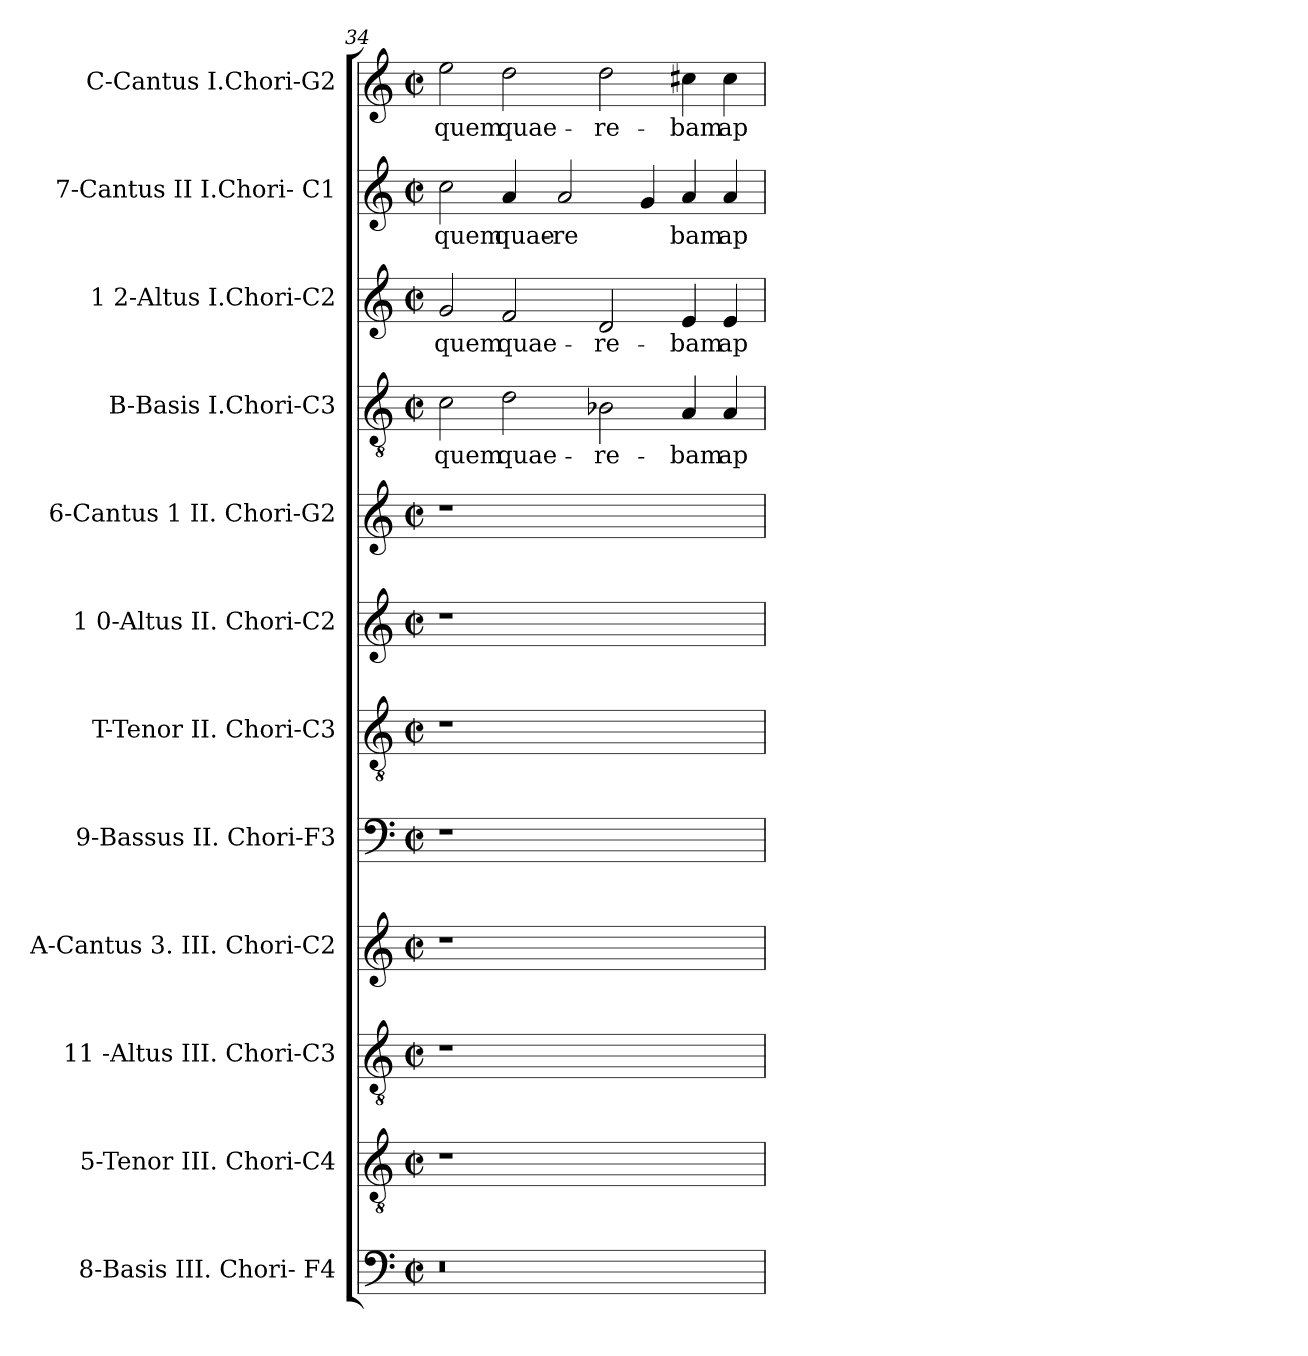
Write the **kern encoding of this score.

**kern	**kern	**kern	**kern	**kern	**kern	**kern	**kern	**kern	**text	**kern	**text	**kern	**text	**kern	**text
*part12	*part11	*part10	*part9	*part8	*part7	*part6	*part5	*part4	*part4	*part3	*part3	*part2	*part2	*part1	*part1
*staff12	*staff11	*staff10	*staff9	*staff8	*staff7	*staff6	*staff5	*staff4	*staff4	*staff3	*staff3	*staff2	*staff2	*staff1	*staff1
*I"8-Basis  III. Chori- F4	*I"5-Tenor  III. Chori-C4	*I"11 -Altus  III. Chori-C3	*I"A-Cantus 3.  III. Chori-C2	*I"9-Bassus  II. Chori-F3	*I"T-Tenor  II. Chori-C3	*I"1 0-Altus  II. Chori-C2	*I"6-Cantus 1  II. Chori-G2	*I"B-Basis  I.Chori-C3	*	*I"1 2-Altus  I.Chori-C2	*	*I"7-Cantus II  I.Chori- C1	*	*I"C-Cantus  I.Chori-G2	*
*	*	*	*I'A	*	*I'T	*	*	*I'B	*	*	*	*	*	*I'C	*
*clefF4	*clefGv2	*clefGv2	*clefG2	*clefF4	*clefGv2	*clefG2	*clefG2	*clefGv2	*	*clefG2	*	*clefG2	*	*clefG2	*
*k[]	*k[]	*k[]	*k[]	*k[]	*k[]	*k[]	*k[]	*k[]	*	*k[]	*	*k[]	*	*k[]	*
*C:	*C:	*C:	*C:	*C:	*C:	*C:	*C:	*C:	*	*C:	*	*C:	*	*C:	*
*M2/2	*M2/2	*M2/2	*M2/2	*M2/2	*M2/2	*M2/2	*M2/2	*M2/2	*	*M2/2	*	*M2/2	*	*M2/2	*
*met(c|)	*met(c|)	*met(c|)	*met(c|)	*met(c|)	*met(c|)	*met(c|)	*met(c|)	*met(c|)	*	*met(c|)	*	*met(c|)	*	*met(c|)	*
=34	=34	=34	=34	=34	=34	=34	=34	=34	=34	=34	=34	=34	=34	=34	=34
!	!	!	!	!	!	!	!	!	!LO:LY:b:cj	!	!LO:LY:b:cj	!	!LO:LY:b:cj	!	!LO:LY:b:cj
0r	1r	1r	1r	1r	1r	1r	1r	2c\	quem	2g/	quem	2cc\	quem	2ee\	quem
!	!	!	!	!	!	!	!	!	!LO:LY:b:cj	!	!LO:LY:b:cj	!	!LO:LY:b:cj	!	!LO:LY:b:cj
.	.	.	.	.	.	.	.	2d\	quae-	2f/	quae-	4a/	quae-	2dd\	quae-
!	!	!	!	!	!	!	!	!	!	!	!	!	!LO:LY:b:cj	!	!
.	.	.	.	.	.	.	.	.	.	.	.	2a/	-re-	.	.
!	!	!	!	!	!	!	!	!	!LO:LY:b:cj	!	!LO:LY:b:cj	!	!	!	!LO:LY:b:cj
.	1ryy	1ryy	1ryy	1ryy	1ryy	1ryy	1ryy	2B-X\	-re-	2d/	-re-	.	.	2dd\	-re-
!	!	!	!	!	!	!	!	!	!	!	!	!	!LO:LY:b:cj	!	!
.	.	.	.	.	.	.	.	.	.	.	.	4g/	--	.	.
!	!	!	!	!	!	!	!	!	!LO:LY:b:cj	!	!LO:LY:b:cj	!	!LO:LY:b:cj	!	!LO:LY:b:cj
.	.	.	.	.	.	.	.	4A/	-bam	4e/	-bam	4a/	-bam	4cc#X\	-bam
!	!	!	!	!	!	!	!	!	!LO:LY:b:cj	!	!LO:LY:b:cj	!	!LO:LY:b:cj	!	!LO:LY:b:cj
.	.	.	.	.	.	.	.	4A/	ap-	4e/	ap-	4a/	ap-	4cc#\	ap-
=	=	=	=	=	=	=	=	=	=	=	=	=	=	=	=
*-	*-	*-	*-	*-	*-	*-	*-	*-	*-	*-	*-	*-	*-	*-	*-
